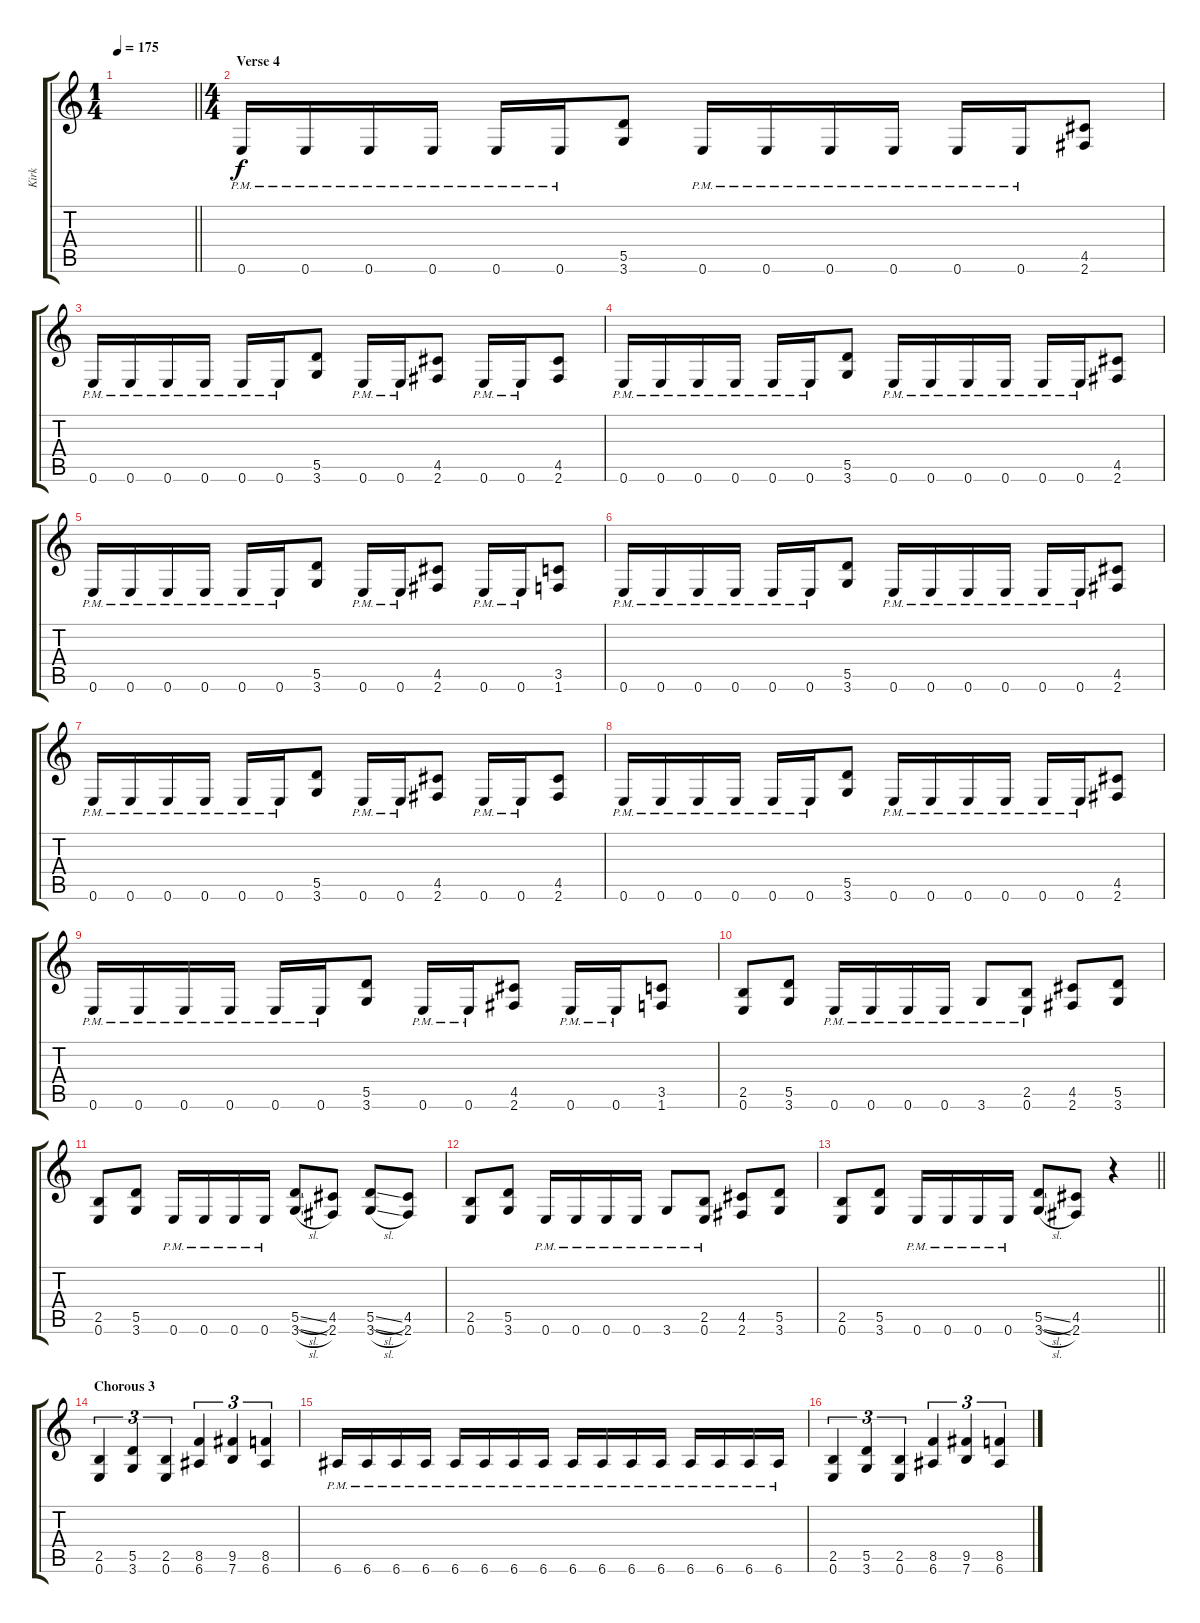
\track ("Kirk" "Kirk") {instrument distortionguitar}
\staff {score tabs}
\tuning (E4 B3 G3 D3 A2 E2) {hide}
\ts (1 4)
\tempo 175
\clef g2
\barLineRight lightlight
\ks c
|
\ts (4 4)
\section ("" "Verse 4")
0.6{pm}.16 0.6{pm}.16 0.6{pm}.16 0.6{pm}.16 0.6{pm}.16 0.6{pm}.16 (5.5 3.6).8 0.6{pm}.16 0.6{pm}.16 0.6{pm}.16 0.6{pm}.16 0.6{pm}.16 0.6{pm}.16 (4.5 2.6).8 |
0.6{pm}.16 0.6{pm}.16 0.6{pm}.16 0.6{pm}.16 0.6{pm}.16 0.6{pm}.16 (5.5 3.6).8 0.6{pm}.16 0.6{pm}.16 (4.5 2.6).8 0.6{pm}.16 0.6{pm}.16 (4.5 2.6).8 |
0.6{pm}.16 0.6{pm}.16 0.6{pm}.16 0.6{pm}.16 0.6{pm}.16 0.6{pm}.16 (5.5 3.6).8 0.6{pm}.16 0.6{pm}.16 0.6{pm}.16 0.6{pm}.16 0.6{pm}.16 0.6{pm}.16 (4.5 2.6).8 |
0.6{pm}.16 0.6{pm}.16 0.6{pm}.16 0.6{pm}.16 0.6{pm}.16 0.6{pm}.16 (5.5 3.6).8 0.6{pm}.16 0.6{pm}.16 (4.5 2.6).8 0.6{pm}.16 0.6{pm}.16 (3.5 1.6).8 |
0.6{pm}.16 0.6{pm}.16 0.6{pm}.16 0.6{pm}.16 0.6{pm}.16 0.6{pm}.16 (5.5 3.6).8 0.6{pm}.16 0.6{pm}.16 0.6{pm}.16 0.6{pm}.16 0.6{pm}.16 0.6{pm}.16 (4.5 2.6).8 |
0.6{pm}.16 0.6{pm}.16 0.6{pm}.16 0.6{pm}.16 0.6{pm}.16 0.6{pm}.16 (5.5 3.6).8 0.6{pm}.16 0.6{pm}.16 (4.5 2.6).8 0.6{pm}.16 0.6{pm}.16 (4.5 2.6).8 |
0.6{pm}.16 0.6{pm}.16 0.6{pm}.16 0.6{pm}.16 0.6{pm}.16 0.6{pm}.16 (5.5 3.6).8 0.6{pm}.16 0.6{pm}.16 0.6{pm}.16 0.6{pm}.16 0.6{pm}.16 0.6{pm}.16 (4.5 2.6).8 |
0.6{pm}.16 0.6{pm}.16 0.6{pm}.16 0.6{pm}.16 0.6{pm}.16 0.6{pm}.16 (5.5 3.6).8 0.6{pm}.16 0.6{pm}.16 (4.5 2.6).8 0.6{pm}.16 0.6{pm}.16 (3.5 1.6).8 |
(2.5 0.6).8 (5.5 3.6).8 0.6{pm}.16 0.6{pm}.16 0.6{pm}.16 0.6{pm}.16 3.6{pm}.8 (2.5{pm} 0.6{pm}).8 (4.5 2.6).8 (5.5 3.6).8 |
(2.5 0.6).8 (5.5 3.6).8 0.6{pm}.16 0.6{pm}.16 0.6{pm}.16 0.6{pm}.16 (5.5{sl} 3.6{sl}).8 (4.5 2.6).8 (5.5{sl} 3.6{sl}).8 (4.5 2.6).8 |
(2.5 0.6).8 (5.5 3.6).8 0.6{pm}.16 0.6{pm}.16 0.6{pm}.16 0.6{pm}.16 3.6{pm}.8 (2.5{pm} 0.6{pm}).8 (4.5 2.6).8 (5.5 3.6).8 |
\barLineRight lightlight
(2.5 0.6).8 (5.5 3.6).8 0.6{pm}.16 0.6{pm}.16 0.6{pm}.16 0.6{pm}.16 (5.5{sl} 3.6{sl}).8 (4.5 2.6).8 r.4 |
\section ("" "Chorous 3")
(2.5 0.6).4{tu (3 2)} (5.5 3.6).4{tu (3 2)} (2.5 0.6).4{tu (3 2)} (8.5 6.6).4{tu (3 2)} (9.5 7.6).4{tu (3 2)} (8.5 6.6).4{tu (3 2)} |
6.6{pm}.16 6.6{pm}.16 6.6{pm}.16 6.6{pm}.16 6.6{pm}.16 6.6{pm}.16 6.6{pm}.16 6.6{pm}.16 6.6{pm}.16 6.6{pm}.16 6.6{pm}.16 6.6{pm}.16 6.6{pm}.16 6.6{pm}.16 6.6{pm}.16 6.6{pm}.16 |
(2.5 0.6).4{tu (3 2)} (5.5 3.6).4{tu (3 2)} (2.5 0.6).4{tu (3 2)} (8.5 6.6).4{tu (3 2)} (9.5 7.6).4{tu (3 2)} (8.5 6.6).4{tu (3 2)}
